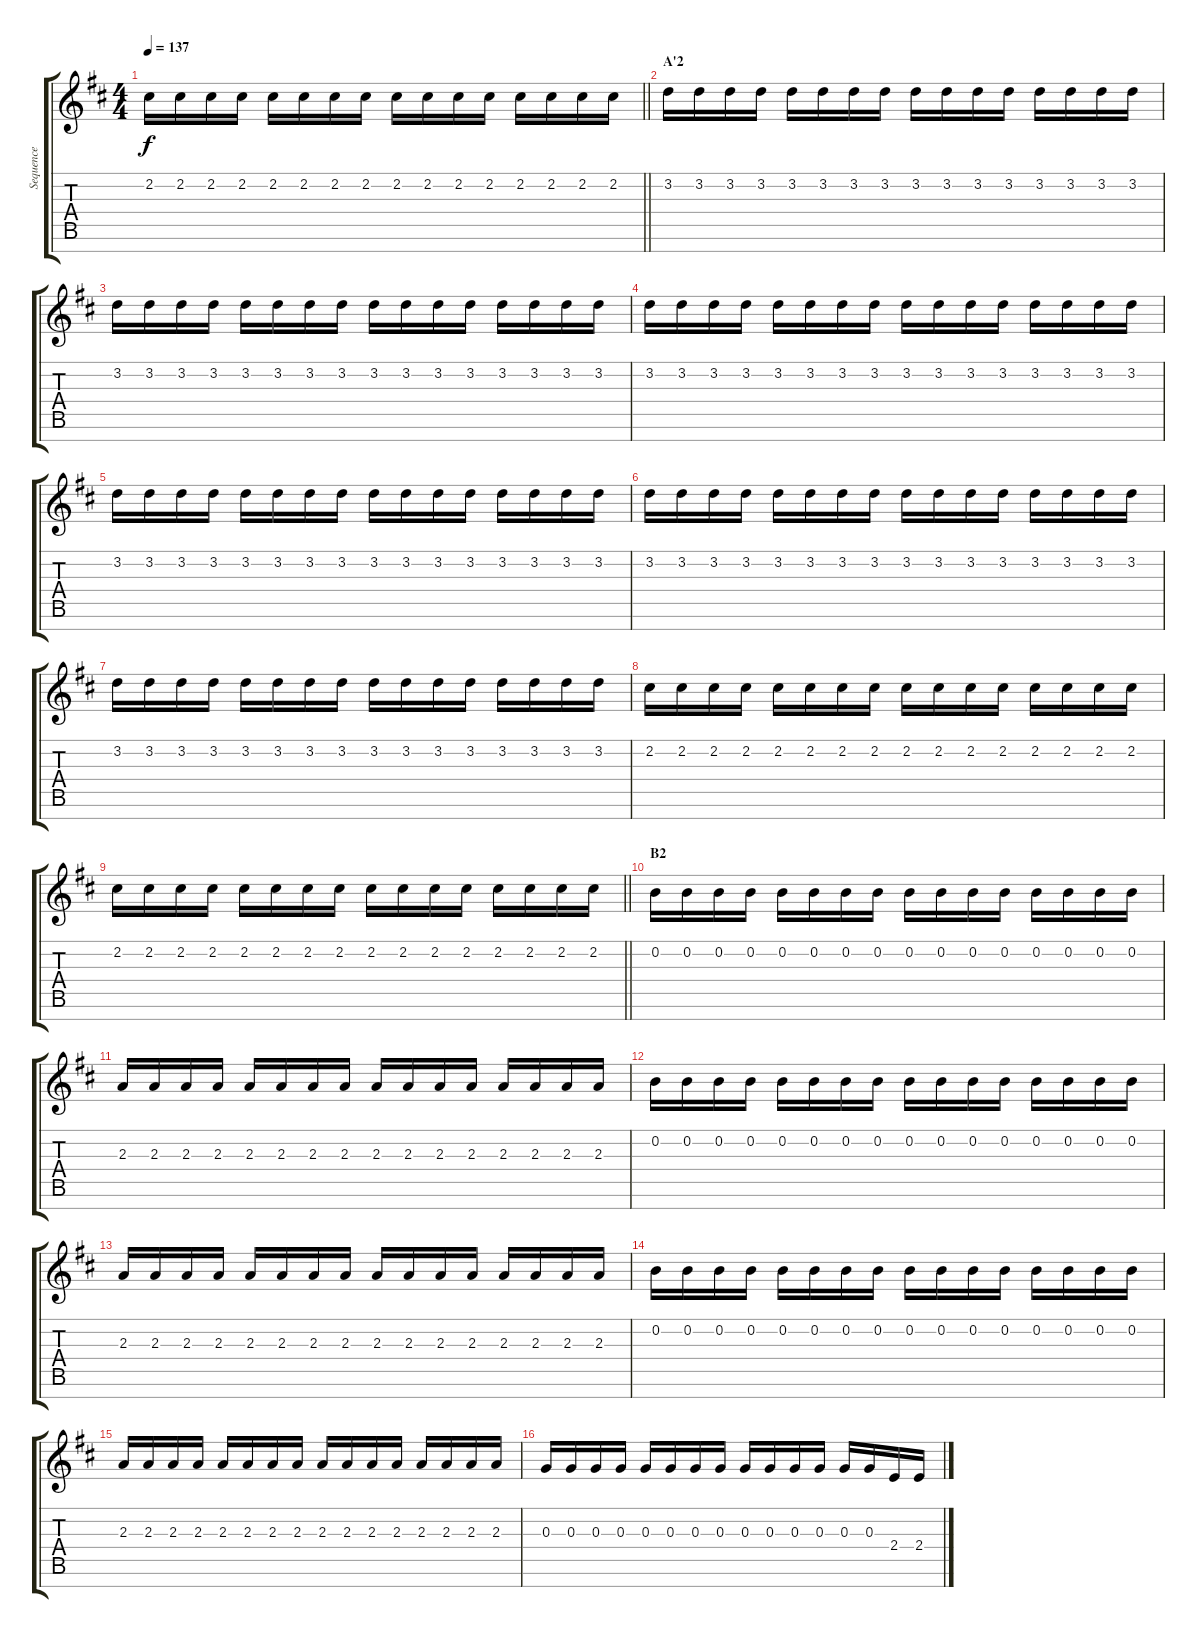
\track ("Sequence" "Sequence") {instrument lead2sawtooth}
\staff {score tabs}
\tuning (E5 B4 G4 D4 A3 E3 B2) {hide}
\ts (4 4)
\tempo 137
\clef g2
\barLineRight lightlight
\ks d
2.2.16{dy f} 2.2.16 2.2.16 2.2.16 2.2.16 2.2.16 2.2.16 2.2.16 2.2.16 2.2.16 2.2.16 2.2.16 2.2.16 2.2.16 2.2.16 2.2.16 |
\section ("" "A'2")
3.2.16 3.2.16 3.2.16 3.2.16 3.2.16 3.2.16 3.2.16 3.2.16 3.2.16 3.2.16 3.2.16 3.2.16 3.2.16 3.2.16 3.2.16 3.2.16 |
3.2.16 3.2.16 3.2.16 3.2.16 3.2.16 3.2.16 3.2.16 3.2.16 3.2.16 3.2.16 3.2.16 3.2.16 3.2.16 3.2.16 3.2.16 3.2.16 |
3.2.16 3.2.16 3.2.16 3.2.16 3.2.16 3.2.16 3.2.16 3.2.16 3.2.16 3.2.16 3.2.16 3.2.16 3.2.16 3.2.16 3.2.16 3.2.16 |
3.2.16 3.2.16 3.2.16 3.2.16 3.2.16 3.2.16 3.2.16 3.2.16 3.2.16 3.2.16 3.2.16 3.2.16 3.2.16 3.2.16 3.2.16 3.2.16 |
3.2.16 3.2.16 3.2.16 3.2.16 3.2.16 3.2.16 3.2.16 3.2.16 3.2.16 3.2.16 3.2.16 3.2.16 3.2.16 3.2.16 3.2.16 3.2.16 |
3.2.16 3.2.16 3.2.16 3.2.16 3.2.16 3.2.16 3.2.16 3.2.16 3.2.16 3.2.16 3.2.16 3.2.16 3.2.16 3.2.16 3.2.16 3.2.16 |
2.2.16 2.2.16 2.2.16 2.2.16 2.2.16 2.2.16 2.2.16 2.2.16 2.2.16 2.2.16 2.2.16 2.2.16 2.2.16 2.2.16 2.2.16 2.2.16 |
\barLineRight lightlight
2.2.16 2.2.16 2.2.16 2.2.16 2.2.16 2.2.16 2.2.16 2.2.16 2.2.16 2.2.16 2.2.16 2.2.16 2.2.16 2.2.16 2.2.16 2.2.16 |
\section ("" "B2")
0.2.16 0.2.16 0.2.16 0.2.16 0.2.16 0.2.16 0.2.16 0.2.16 0.2.16 0.2.16 0.2.16 0.2.16 0.2.16 0.2.16 0.2.16 0.2.16 |
2.3.16 2.3.16 2.3.16 2.3.16 2.3.16 2.3.16 2.3.16 2.3.16 2.3.16 2.3.16 2.3.16 2.3.16 2.3.16 2.3.16 2.3.16 2.3.16 |
0.2.16 0.2.16 0.2.16 0.2.16 0.2.16 0.2.16 0.2.16 0.2.16 0.2.16 0.2.16 0.2.16 0.2.16 0.2.16 0.2.16 0.2.16 0.2.16 |
2.3.16 2.3.16 2.3.16 2.3.16 2.3.16 2.3.16 2.3.16 2.3.16 2.3.16 2.3.16 2.3.16 2.3.16 2.3.16 2.3.16 2.3.16 2.3.16 |
0.2.16 0.2.16 0.2.16 0.2.16 0.2.16 0.2.16 0.2.16 0.2.16 0.2.16 0.2.16 0.2.16 0.2.16 0.2.16 0.2.16 0.2.16 0.2.16 |
2.3.16 2.3.16 2.3.16 2.3.16 2.3.16 2.3.16 2.3.16 2.3.16 2.3.16 2.3.16 2.3.16 2.3.16 2.3.16 2.3.16 2.3.16 2.3.16 |
0.3.16 0.3.16 0.3.16 0.3.16 0.3.16 0.3.16 0.3.16 0.3.16 0.3.16 0.3.16 0.3.16 0.3.16 0.3.16 0.3.16 2.4.16 2.4.16
